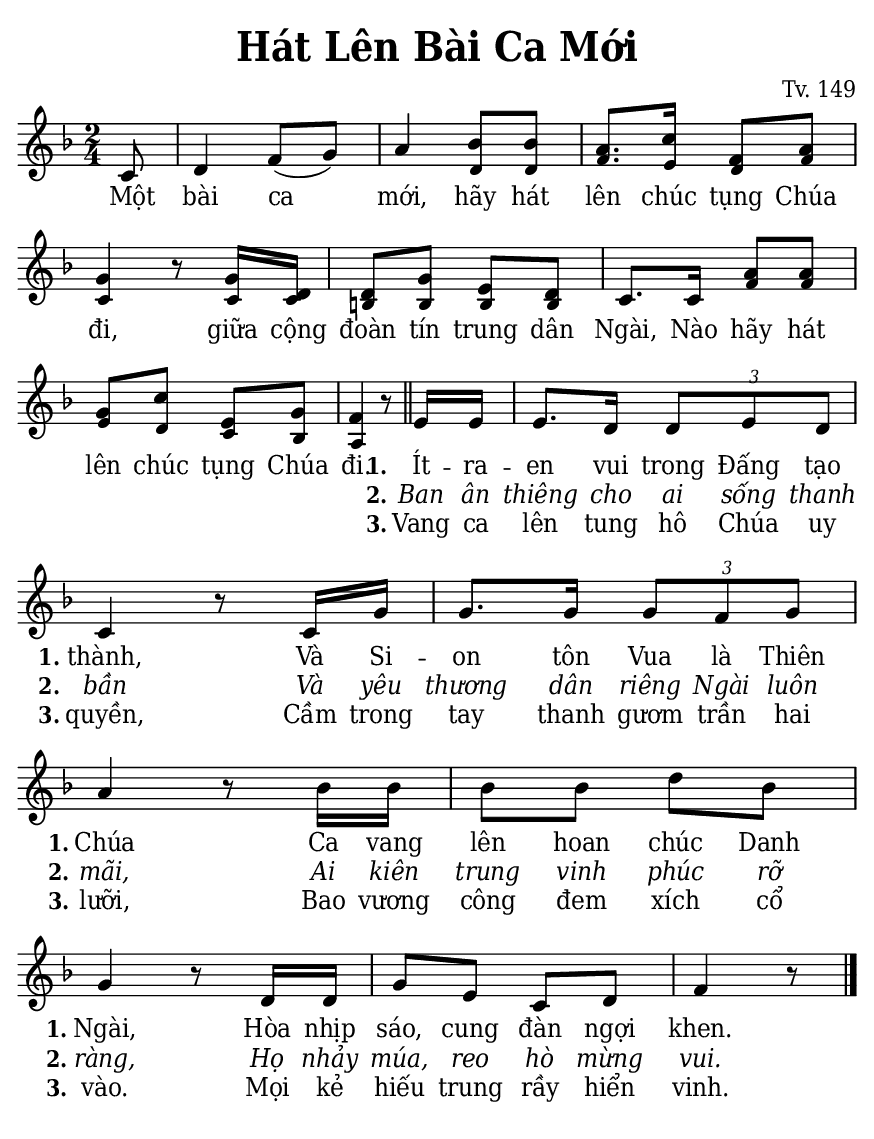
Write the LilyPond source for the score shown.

% Cài đặt chung\
\version "2.22.1"
\include "english.ly"

\header {
  title = \markup { \fontsize #1 "Hát Lên Bài Ca Mới" }
  composer = "Tv. 149"
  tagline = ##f
}

% Nhạc phiên khúc
nhacPhienKhucSop = \relative c' {
  \partial 8 c8 |
  d4 f8 (g) |
  a4 bf8 bf |
  a8. c16 f,8 a |
  g4 r8 g16 d |
  d8 g e d |
  c8. c16 a'8 a |
  g c e, g |
  f4 r8 \bar "||"
  
  e16 e |
  e8. d16 \tuplet 3/2 { d8 e d } |
  c4 r8 c16 g' |
  g8. g16 \tuplet 3/2 { g8 f g } |
  a4 r8 bf16 bf |
  bf8 bf d bf |
  g4 r8 d16 d |
  g8 e c d |
  f4 r8 \bar "|."
}

nhacPhienKhucAlto = \relative c' {
  c8 |
  d4 f8 (g) |
  a4 d,8 d |
  f8. e16 d8 f |
  c4 r8 c16 c |
  b!8 b b b |
  c8. c16 f8 f |
  e d c bf |
  a4 r8
}

% Lời phiên khúc
loiPhienKhucSop = \lyrics {
  %\set stanza = "ĐK:"
  Một bài ca mới, hãy hát lên chúc tụng Chúa đi,
  giữa cộng đoàn tín trung dân Ngài,
  Nào hãy hát lên chúc tụng Chúa đi.
  <<
    {
      \set stanza = "1."
      Ít -- ra -- en vui trong Đấng tạo thành,
      Và Si -- on tôn Vua là Thiên Chúa
      Ca vang lên hoan chúc Danh Ngài,
      Hòa nhịp sáo, cung đàn ngợi khen.
    }
    \new Lyrics {
	    \set associatedVoice = "beSop"
	    \set stanza = "2."
      \override Lyrics.LyricText.font-shape = #'italic
	    Ban ân thiêng cho ai sống thanh bần
	    Và yêu thương dân riêng Ngài luôn mãi,
	    Ai kiên trung vinh phúc rỡ ràng,
	    Họ nhảy múa, reo hò mừng vui.
    }
    \new Lyrics {
	    \set associatedVoice = "beSop"
	    \set stanza = "3."
	    Vang ca lên tung hô Chúa uy quyền,
	    Cầm trong tay thanh gươm trần hai lưỡi,
	    Bao vương công đem xích cổ vào.
	    Mọi kẻ hiếu trung rầy hiển vinh.
    }
  >>
}

% Dàn trang
\paper {
  #(set-paper-size "a5")
  top-margin = 3\mm
  bottom-margin = 3\mm
  left-margin = 3\mm
  right-margin = 3\mm
  indent = #0
  #(define fonts
	 (make-pango-font-tree "Deja Vu Serif Condensed"
	 		       "Deja Vu Serif Condensed"
			       "Deja Vu Serif Condensed"
			       (/ 20 20)))
  print-page-number = ##f
  system-system-spacing = #'((basic-distance . 0.1) (padding . 2.5))
}

TongNhip = {
  \key f \major \time 2/4
  \set Timing.beamExceptions = #'()
  \set Timing.baseMoment = #(ly:make-moment 1/4)
}

% mã nguồn cho những chức năng chưa hỗ trợ trong phiên bản lilypond hiện tại
% cung cấp bởi cộng đồng lilypond khi gửi email đến lilypond-user@gnu.org
% Đổi kích thước nốt cho bè phụ
notBePhu =
#(define-music-function (font-size music) (number? ly:music?)
   (for-some-music
     (lambda (m)
       (if (music-is-of-type? m 'rhythmic-event)
           (begin
             (set! (ly:music-property m 'tweaks)
                   (cons `(font-size . ,font-size)
                         (ly:music-property m 'tweaks)))
             #t)
           #f))
     music)
   music)

% in số phiên khúc trên mỗi dòng
#(define (add-grob-definition grob-name grob-entry)
    (set! all-grob-descriptions
          (cons ((@@ (lily) completize-grob-entry)
                 (cons grob-name grob-entry))
                all-grob-descriptions)))

#(add-grob-definition
   'StanzaNumberSpanner
   `((direction . ,LEFT)
     (font-series . bold)
     (padding . 0.5)
     (side-axis . ,X)
     (stencil . ,ly:text-interface::print)
     (X-offset . ,ly:side-position-interface::x-aligned-side)
     (Y-extent . ,grob::always-Y-extent-from-stencil)
     (meta . ((class . Spanner)
              (interfaces . (font-interface
                             side-position-interface
                             stanza-number-interface
                             text-interface))))))

\layout {
   \context {
     \Global
     \grobdescriptions #all-grob-descriptions
   }
   \context {
     \Score
     \remove Stanza_number_align_engraver
     \consists
       #(lambda (context)
          (let ((texts '())
                (syllables '()))
            (make-engraver
             (acknowledgers
              ((stanza-number-interface engraver grob source-engraver)
                 (set! texts (cons grob texts)))
              ((lyric-syllable-interface engraver grob source-engraver)
                 (set! syllables (cons grob syllables))))
             ((stop-translation-timestep engraver)
                (for-each
                 (lambda (text)
                   (for-each
                    (lambda (syllable)
                      (ly:pointer-group-interface::add-grob text
'side-support-elements syllable))
                    syllables))
                 texts)
                (set! syllables '())))))
   }
   \context {
     \Lyrics
     \remove Stanza_number_engraver
     \consists
       #(lambda (context)
          (let ((text #f)
                (last-stanza #f))
            (make-engraver
             ((process-music engraver)
                (let ((stanza (ly:context-property context 'stanza #f)))
                  (if (and stanza (not (equal? stanza last-stanza)))
                      (let ((column (ly:context-property context
'currentCommandColumn)))
                        (set! last-stanza stanza)
                        (if text
                            (ly:spanner-set-bound! text RIGHT column))

                        (set! text (ly:engraver-make-grob engraver
'StanzaNumberSpanner '()))
                        (ly:grob-set-property! text 'text stanza)
                        (ly:spanner-set-bound! text LEFT column)))))
             ((finalize engraver)
                (if text
                    (let ((column (ly:context-property context
'currentCommandColumn)))
                      (ly:spanner-set-bound! text RIGHT column)))))))
     \override StanzaNumberSpanner.horizon-padding = 10000
   }
}
% kết thúc mã nguồn

\score {
  \new ChoirStaff <<
    \new Staff \with {
        \consists "Merge_rests_engraver"
        printPartCombineTexts = ##f
      }
      <<
      \new Voice \TongNhip \partCombine 
        \nhacPhienKhucSop
        \notBePhu -1 { \nhacPhienKhucAlto }
      \new NullVoice = beSop \nhacPhienKhucSop
      \new Lyrics \lyricsto beSop \loiPhienKhucSop
      >>
  >>
  \layout {
    \override Lyrics.LyricSpace.minimum-distance = #1.2
    \override Score.BarNumber.break-visibility = ##(#f #f #f)
    \override Score.SpacingSpanner.uniform-stretching = ##t
  } 
}
